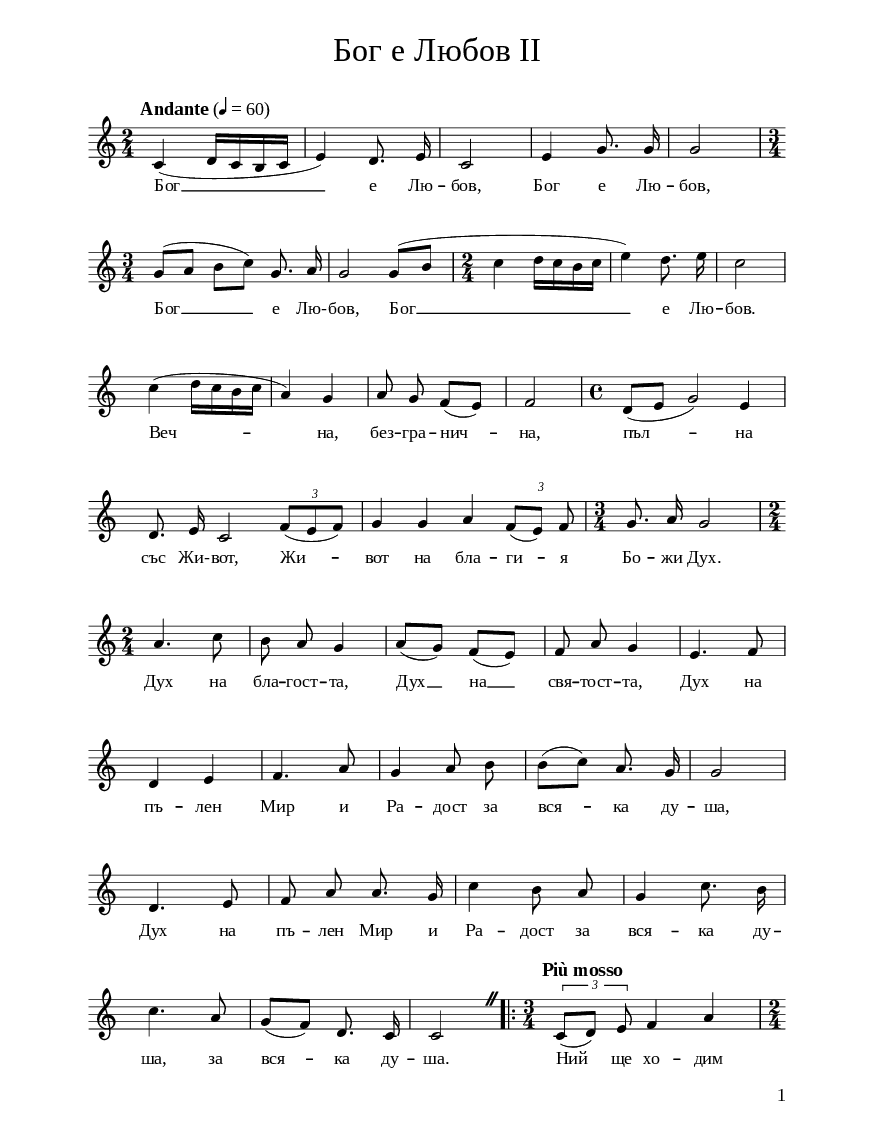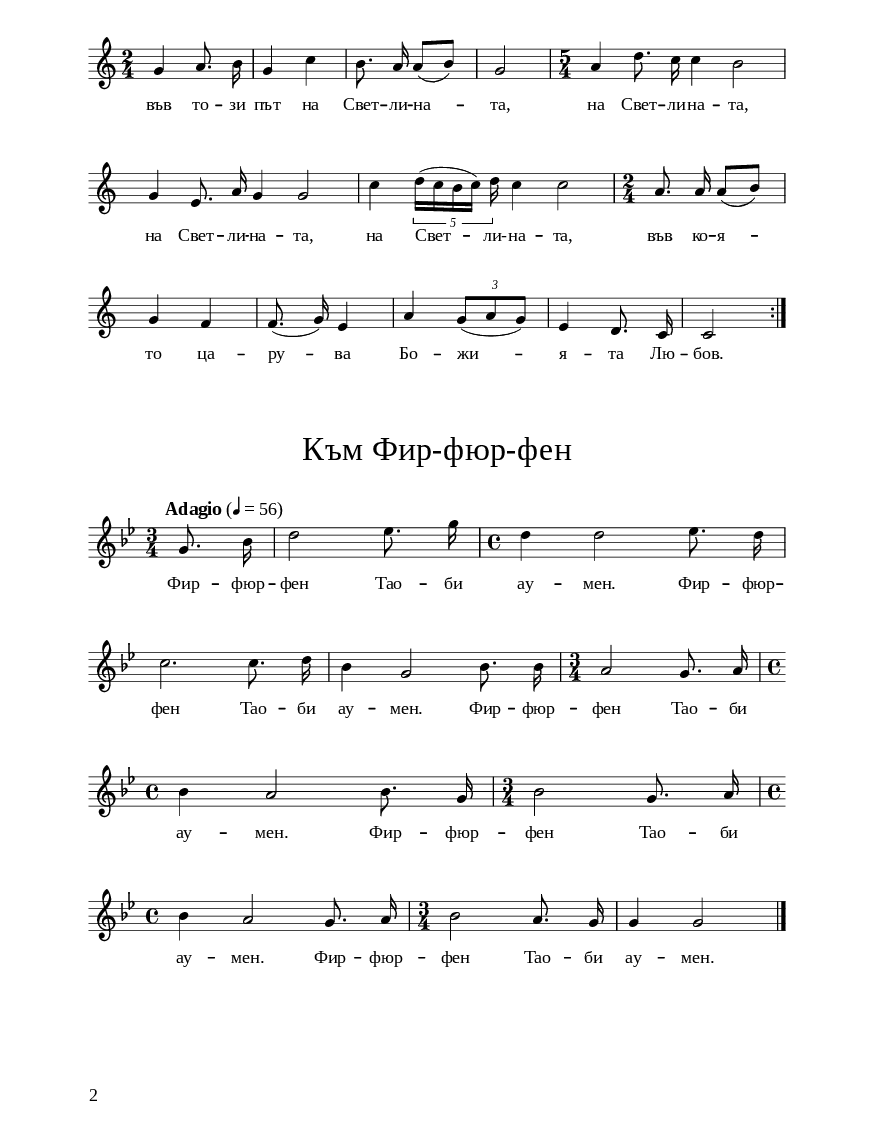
\version "2.24.2"

% include paper part and global functions
\include "include/globals.ily"

\bookpart {
  \label #'ref166
  \tocItem \markup "Бог е Любов II"
  \include "include/bookpart-paper.ily"
  \score {
    \include "include/score-layout.ily"

    \new Voice \absolute {
      \clef treble
      \key c \major
      \time 2/4
      \tempoFunc "Andante" 4 "60"
      \autoBeamOff
      c'4 (  d'16 [  c'16  b16  c'16 ]
      | % 2
      e'4 )  d'8.  e'16 | % 3
      c'2 | % 4
      e'4  g'8.  g'16 | % 5
      g'2 \break | % 6
      \time 3/4 g'8 ( [  a'8 ]  b'8 [  c''8 ) ]  % 7
      g'8.   a'16 |  g'2 % 8
      g'8 ( [  b'8 ] | % 9
      \time 2/4 c''4  d''16 [  c''16  b'16
      c''16 ] |
      e''4 )  d''8.  e''16 | % 11
      c''2 \break | % 12
      c''4 (  d''16 [  c''16  b'16
      c''16 ] | % 13
      a'4 )  g'4 | % 14
      a'8  g'8  f'8 ( [  e'8 ) ] | % 15
      f'2 | % 16
      \time 4/4  | % 16
      d'8 ( [  e'8  ]  g'2 ) e'4 | \break % 17
      d'8.  e'16  c'2 \once \omit
      TupletBracket
      \times 2/3  {
        f'8 ( [  e'8  f'8 ) ]
      }
      |  % 18
      g'4  g'4  a'4 \once \omit TupletBracket
      \times 2/3  {
        f'8 ( [  e'8 )  ] f'8
      }
      | % 19
      \time 3/4  | % 19
      g'8.  a'16  g'2 |
      \time 2/4  |
      a'4.  c''8 |  % 21
      b'8  a'8  g'4 |  % 22
      a'8 ( [  g'8 ) ]  f'8 ( [  e'8 ) ]
      | % 23
      f'8  a'8  g'4 | % 24
      e'4.  f'8 | % 25
      d'4  e'4 | % 26
      f'4.  a'8   | % 27
      g'4  a'8  b'8 | % 28
      b'8 ( [  c''8 ) ]  a'8.  g'16 | % 29
      g'2 \break |
      d'4.  e'8 | % 31
      f'8  a'8  a'8.  g'16 | % 32
      c''4  b'8  a'8  | % 33
      g'4  c''8.  b'16 \break | % 34
      c''4.  a'8 | % 35
      g'8 ( [  f'8 ) ]  d'8.  c'16 | % 36
      c'2 \caesura
      \bar ".|:-||"

      | % 37
      \tempo "Più mosso"
      \time 3/4  | % 37

      \times 2/3  {
        c'8 ( [  d'8 ) ]  e'8
      }
      f'4  a'4 | \break % 38
      \time 2/4  | % 38
      g'4  a'8.   b'16   | % 39
      g'4  c''4  |
      b'8.  a'16  a'8 ( [  b'8 ) ] | % 41
      g'2  | % 42
      \time 5/4  | % 42
      a'4  d''8.  c''16  c''4
      b'2 | \break % 43
      g'4  e'8.  a'16  g'4  g'2 |  % 44
      c''4
      \times 4/5  {
        d''16 ( [  c''16  b'16
        c''16 )  ] d''16
      }
      c''4  c''2  | % 45
      \time 2/4  | % 45
      a'8.  a'16  a'8 ( [  b'8 ) ] | \break % 46
      g'4  f'4 |  % 47
      f'8. (  g'16 )  e'4 | % 48
      a'4 \once \omit TupletBracket
      \times 2/3  {
        g'8 ( [  a'8  g'8 ) ]
      }
      | % 49
      e'4  d'8.  c'16 |
      c'2
      \bar ":|."
    }

    \addlyrics {
      Бог __ е Лю -- бов,
      Бог е Лю -- бов, Бог __    е
      "Лю-" -- бов,  Бог __
      е Лю -- бов. Веч --
      на, без -- гра -- нич
      -- на, пъл -- на със "Жи-" --
      вот, Жи --  вот на бла -- ги
      -- я Бо -- жи Дух. Дух на бла --
      гост -- та, Дух __  на __  свя --
      тост -- та, Дух на пъ -- лен Мир
      и Ра -- дост за вся -- ка ду --
      ша, Дух на пъ -- лен Мир и Ра --
      дост за вся -- ка ду -- ша, за
      вся -- ка ду -- ша. Ний  ще
      хо -- дим във то -- зи път на
      Свет -- ли -- на -- та, на Свет --
      ли -- на -- та, на Свет -- ли -- на --
      та, на Свет -- "ли-" -- на --
      та, във ко -- я -- то ца -- ру
      -- ва Бо -- жи --  я -- та
      Лю -- бов.}

      \header {
        title = \titleFunc "Бог е Любов II" "Bog e Ljubov II"
      }

      \midi{}

    } % score
    \label #'ref167
    \tocItem \markup "Към Фир-фюр-фен"
    \include "include/bookpart-paper.ily"
    \score {
      \include "include/score-layout.ily"

      \new Voice \relative  c' {
        \clef treble
        \key g \minor
        \time 3/4
        \tempoFunc "Adagio" 4 "56"
        \autoBeamOff

        \partial 4 g'8. bes16 | d2 es8. g16 | \time 4/4 d4 d2 es8. d16 | \break

        c2. c8. d16 | bes4 g2 bes8. bes16 | \time 3/4 a2 g8. a16| \time 4/4 \break

        bes4 a2 bes8. g16 | \time 3/4 bes2 g8. a16 | \time 4/4 \break

        bes4 a2 g8. a16| \time 3/4 bes2 a8. g16 | g4 g2| \bar ".|:-|." \break
      }

      \addlyrics {
        Фир -- фюр --
        фен Тао -- би ау -- мен. Фир -- фюр --
        фен Тао -- би ау -- мен. Фир -- фюр --
        фен Тао -- би ау -- мен. Фир -- фюр --
        фен Тао -- би ау -- мен. Фир -- фюр --
        фен Тао -- би ау -- мен.}

        \header {
          title = \titleFunc "Към Фир-фюр-фен" "Kăm Fir-fjur-fen  – Zu Fir-fjur-fen"
        }

        \midi{}

      } % score



    } % bookpart


